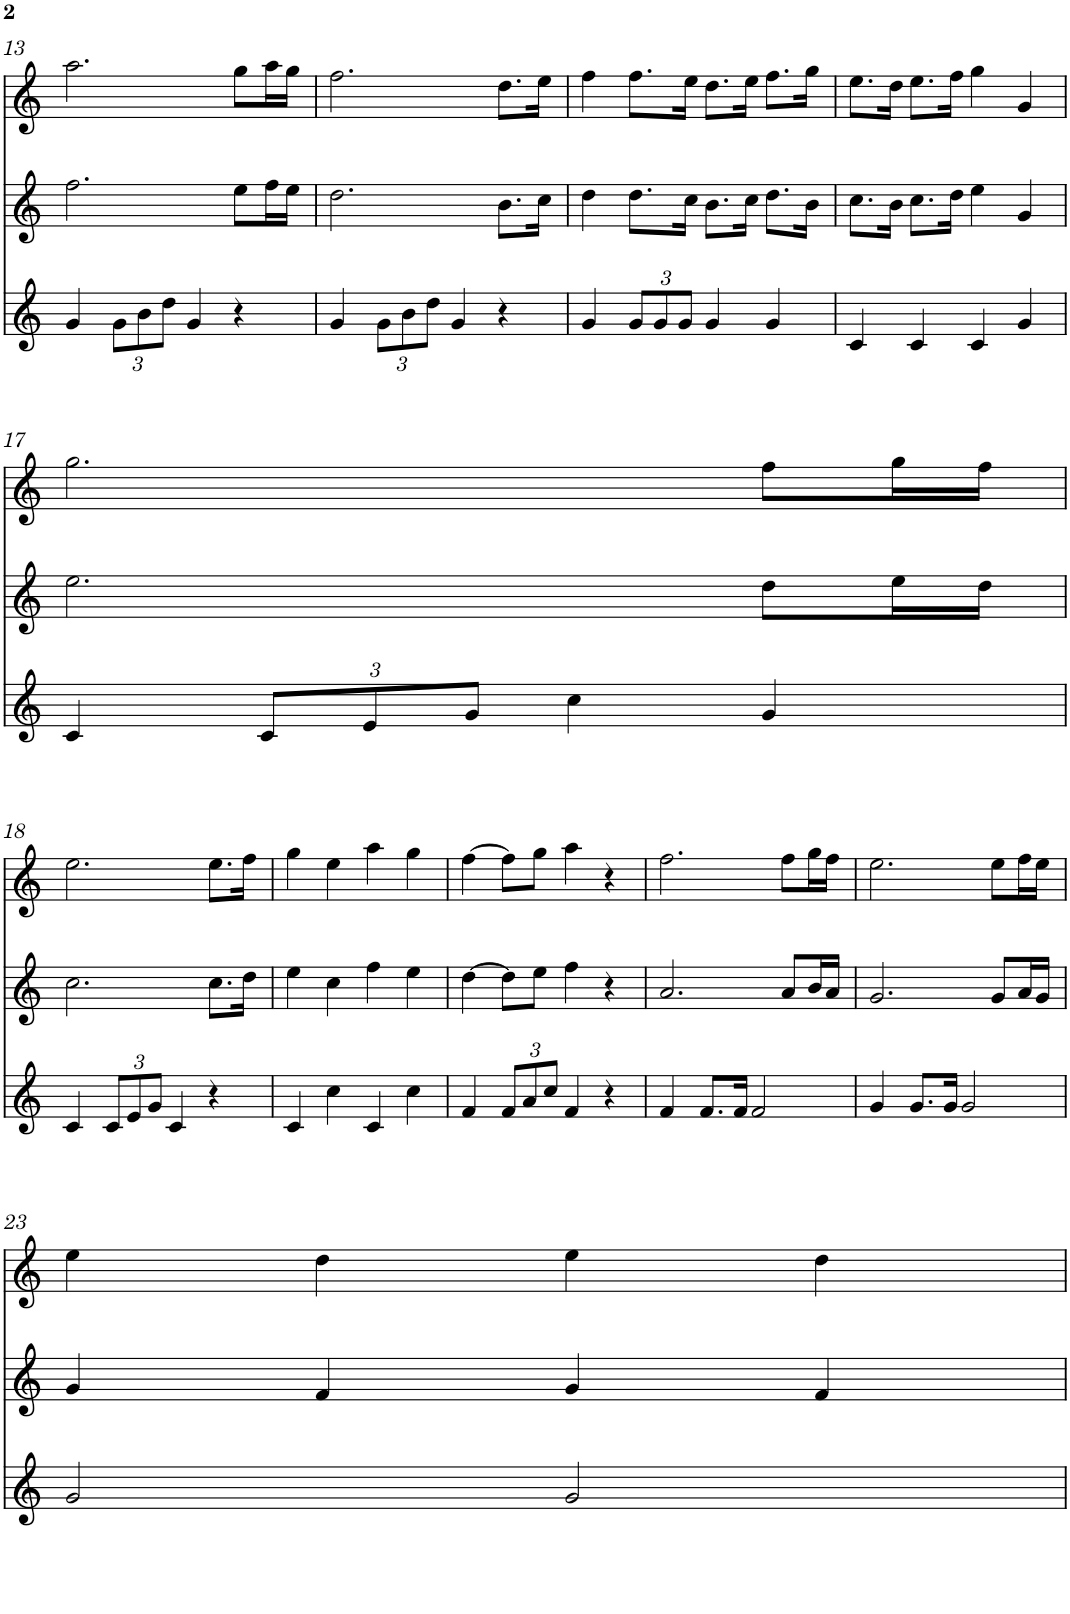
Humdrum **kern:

**kern	**kern	**kern
*part3	*part2	*part1
*staff3	*staff2	*staff1
*I"tarota	*I"gralla 2	*I"gralla 1
!!LO:PB:g=z
*clefG2	*clefG2	*clefG2
*k[]	*k[]	*k[]
*M4/4	*M4/4	*M4/4
=13	=13	=13
4g/	2.ff\	2.aa\
*Xbrackettup	*	*
12g\L	.	.
12b\	.	.
12dd\J	.	.
4g/	.	.
4r	8ee\L	8gg\L
.	16ff\L	16aa\L
.	16ee\JJ	16gg\JJ
=14	=14	=14
4g/	2.dd\	2.ff\
12g\L	.	.
12b\	.	.
12dd\J	.	.
4g/	.	.
4r	8.b\L	8.dd\L
.	16cc\Jk	16ee\Jk
=15	=15	=15
4g/	4dd\	4ff\
12g/L	8.dd\L	8.ff\L
12g/	.	.
12g/J	.	.
.	16cc\Jk	16ee\Jk
4g/	8.b\L	8.dd\L
.	16cc\Jk	16ee\Jk
4g/	8.dd\L	8.ff\L
.	16b\Jk	16gg\Jk
=16	=16	=16
4c/	8.cc\L	8.ee\L
.	16b\Jk	16dd\Jk
4c/	8.cc\L	8.ee\L
.	16dd\Jk	16ff\Jk
4c/	4ee\	4gg\
4g/	4g/	4g/
!!LO:LB:g=z
=17	=17	=17
4c/	2.ee\	2.gg\
12c/L	.	.
12e/	.	.
12g/J	.	.
4cc\	.	.
4g/	8dd\L	8ff\L
.	16ee\L	16gg\L
.	16dd\JJ	16ff\JJ
!!LO:LB:g=z
=18	=18	=18
4c/	2.cc\	2.ee\
12c/L	.	.
12e/	.	.
12g/J	.	.
4c/	.	.
4r	8.cc\L	8.ee\L
.	16dd\Jk	16ff\Jk
=19	=19	=19
4c/	4ee\	4gg\
4cc\	4cc\	4ee\
4c/	4ff\	4aa\
4cc\	4ee\	4gg\
=20	=20	=20
4f/	[4dd\	[4ff\
12f/L	8dd\L]	8ff\L]
12a/	.	.
.	8ee\J	8gg\J
12cc/J	.	.
4f/	4ff\	4aa\
4r	4r	4r
=21	=21	=21
4f/	2.a/	2.ff\
8.f/L	.	.
16f/Jk	.	.
2f/	.	.
.	8a/L	8ff\L
.	16b/L	16gg\L
.	16a/JJ	16ff\JJ
=22	=22	=22
4g/	2.g/	2.ee\
8.g/L	.	.
16g/Jk	.	.
2g/	.	.
.	8g/L	8ee\L
.	16a/L	16ff\L
.	16g/JJ	16ee\JJ
!!LO:LB:g=z
=23	=23	=23
2g/	4g/	4ee\
.	4f/	4dd\
2g/	4g/	4ee\
.	4f/	4dd\
=	=	=
*-	*-	*-
